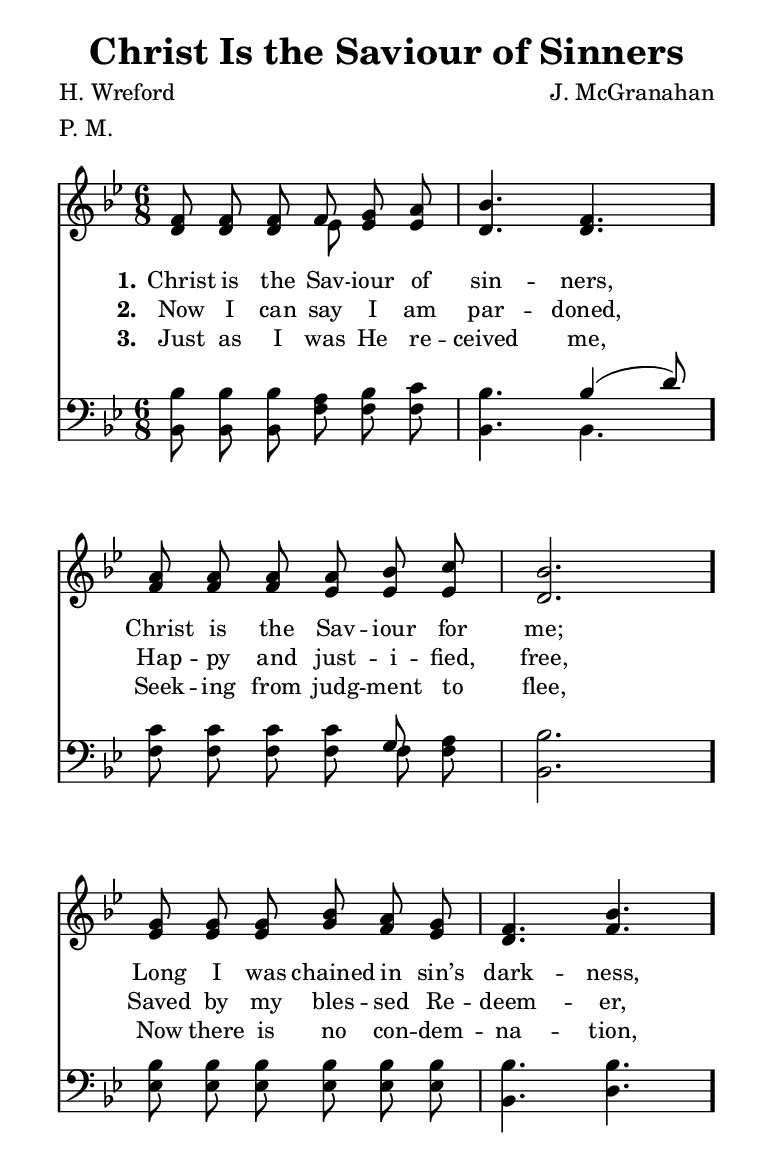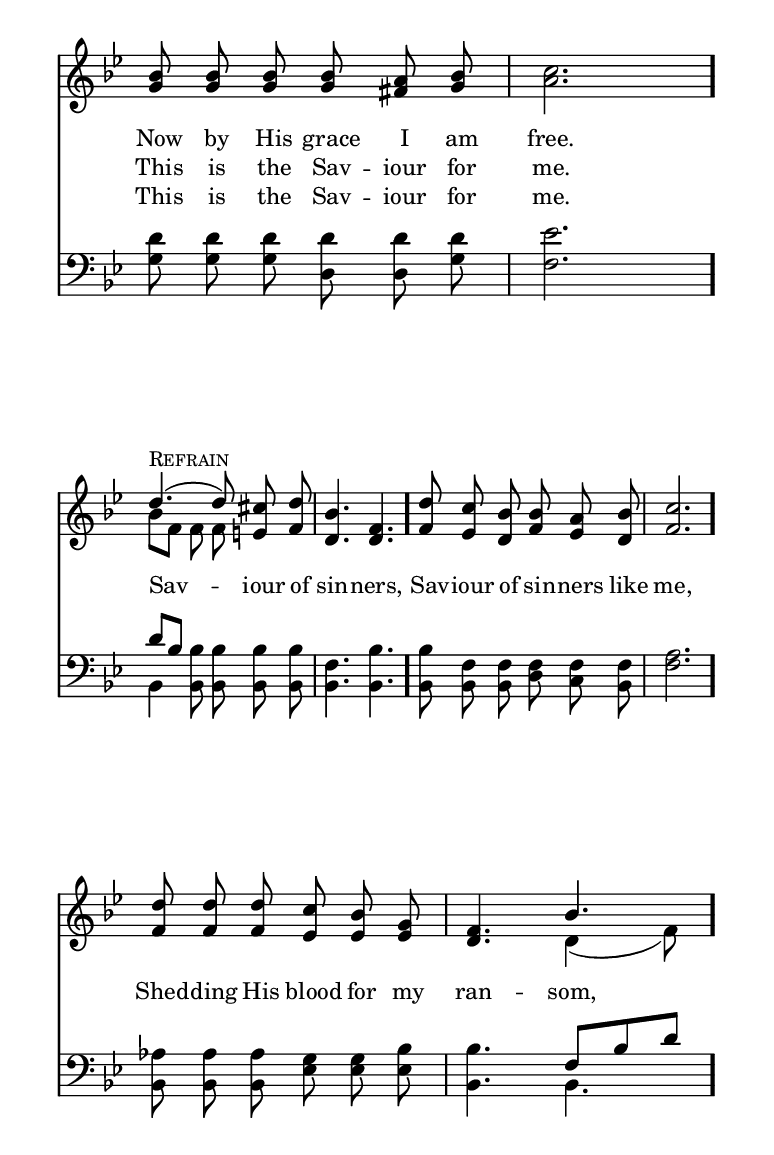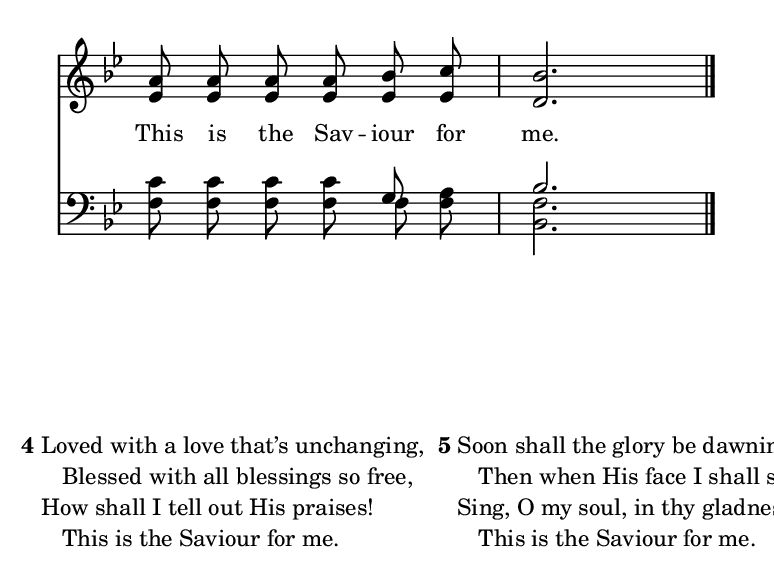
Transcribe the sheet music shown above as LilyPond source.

\include "common/global.ily"
\paper {
  \include "common/paper.ily"
}

\header{
  hymnnumber = "68"
  title = "Christ Is the Saviour of Sinners"
  tunename = "Showers of Blessing"
  meter = "P. M."
  poet = "H. Wreford"
  composer = "J. McGranahan"
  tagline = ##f
}

% for fermata in MIDI
ta = { \tempo 4=70 }
tb = { \tempo 4=35 }

patternAA = { c8 c8 c8 c8 c8 c8 | c4. c4. }
patternAB = { c8 c8 c8 c8 c8 c8 | c4. c4( c8) }
patternAC = { c8 c8 c8 c8 c8 c8 | c4. c8[ c8 c8] }

patternBA = { c8 c8 c8 c8 c8 c8 | c2. }

patternCA = { c4.( c8) c8 c8 | c4. c4. }
patternCB = { c8[ c8] c8 c8 c8 c8 | c4. c4. }
patternCC = { c4 c8 c8 c8 c8 | c4. c4. }

global = {
  \include "common/overrides.ily"
  \override Staff.TimeSignature.style = #'numbered
  \time 6/8
  \override Score.MetronomeMark.transparent = ##t % hide all fermata changes too
  \ta
  \key bes \major
  %\partial 4
  \autoBeamOff
}

notesSoprano = {
\global
\relative c' {

  \changePitch \patternAA { f f f f g a | bes f }
  \changePitch \patternBA { a a a a bes c | bes }
  \changePitch \patternAA { g g g bes a g | f bes }
  \changePitch \patternBA { bes bes bes bes a bes | c }

  << s^\markup { \small \caps "Refrain" }
  \changePitch \patternCA { d d cis d | bes f } >>
  \changePitch \patternBA { d' c bes bes a bes | c }
  \changePitch \patternAA { d d d c bes g | f bes }
  \changePitch \patternBA { a a a a bes c | bes }

  \bar "|."

}
}

notesAlto = {
\global
\relative e' {

  \changePitch \patternAA { d d d ees ees ees | d d }
  \changePitch \patternBA { f f f ees ees ees | d }
  \changePitch \patternAA { ees ees ees g f ees | d f }
  \changePitch \patternBA { g g g g fis g | a }

  \changePitch \patternCB { bes f f | f e! f | d d }
  \changePitch \patternBA { f ees d f ees d | f }
  \changePitch \patternAB { f f f ees ees ees | d d f }
  \changePitch \patternBA { ees ees ees ees ees ees | d }

}
}

notesTenor = {
\global
\relative a {

  \changePitch \patternAB { bes bes bes a bes c | bes bes d }
  \changePitch \patternBA { c c c c g a | bes }
  \changePitch \patternAA { bes bes bes bes bes bes | bes bes }
  \changePitch \patternBA { d d d d d d | ees }

  \changePitch \patternCB { d bes bes bes bes bes | f bes  }
  \changePitch \patternBA { bes f f f f f | a }
  \changePitch \patternAC { aes aes aes g g bes | bes f bes d }
  \changePitch \patternBA { c c c c g a | bes }

}
}

notesBass = {
\global
\relative f, {

  \changePitch \patternAA { bes bes bes f' f f | bes, bes }
  \changePitch \patternBA { f' f f f f f | bes, }
  \changePitch \patternAA { ees ees ees ees ees ees | bes d }
  \changePitch \patternBA { g g g d d g | f }

  \changePitch \patternCC { bes, bes bes bes bes | bes bes }
  \changePitch \patternBA { bes bes bes d c bes | f' }
  \changePitch \patternAA { bes, bes bes ees ees ees | bes bes }
  \changePitch \patternBA { f' f f f f f | < f bes, > }

}
}

Refrain = \lyricmode {

Sav -- iour of sin -- ners, \bar "."
Sav -- iour of sin -- ners like me, \bar "." \break
Shed -- ding His blood for my ran -- som, \bar "."
This is the Sav -- iour for me. \bar "." \break

}

wordsA = \lyricmode {
\set stanza = "1."

Christ is the Sav -- iour of sin -- ners, \bar "."
Christ is the Sav -- iour for me; \bar "." \break
Long I was chained in sin’s dark -- ness, \bar "."
Now by His grace I am free. \bar "." \break

}

wordsB = \lyricmode {
\set stanza = "2."

Now I can say I am par -- doned,
Hap -- py and just -- i -- fied, free,
Saved by my bles -- sed Re -- deem -- er,
This is the Sav -- iour for me.

\Refrain

}

wordsC = \lyricmode {
\set stanza = "3."

Just as I was He re -- ceived me,
Seek -- ing from judg -- ment to flee,
Now there is no con -- dem -- na -- tion,
This is the Sav -- iour for me.

}

wordsD = \markuplist {

\line { Loved with a love that’s unchanging, }
\line { { \hspace #2 } Blessed with all blessings so free, }
\line { How shall I tell out His praises! }
\line { { \hspace #2 } This is the Saviour for me. }

}

wordsE = \markuplist {

\line { Soon shall the glory be dawning, }
\line { { \hspace #2 } Then when His face I shall see, }
\line { Sing, O my soul, in thy gladness, }
\line { { \hspace #2 } This is the Saviour for me. }

}

\score {
  \context ChoirStaff <<
    \context Staff = upper <<
      \set Staff.autoBeaming = ##f
      \set ChoirStaff.systemStartDelimiter = #'SystemStartBar
      \set ChoirStaff.printPartCombineTexts = ##f
      \partcombine #'(2 . 9) \notesSoprano \notesAlto
      \context NullVoice = sopranos { \voiceOne << \notesSoprano >> }
      \context NullVoice = altos { \voiceTwo << \notesAlto >> }
      \context Lyrics = one   \lyricsto sopranos \wordsA
      \context Lyrics = two   \lyricsto sopranos \wordsB
      \context Lyrics = three \lyricsto sopranos \wordsC
    >>
    \context Staff = men <<
      \clef bass
      \set ChoirStaff.printPartCombineTexts = ##f
      \partcombine #'(2 . 9) \notesTenor \notesBass
      \context NullVoice = tenors { \voiceOne << \notesTenor >> }
      \context NullVoice = basses { \voiceTwo << \notesBass >> }
    >>
  >>
  \layout {
    \include "common/layout.ily"
  }
  \midi{
    \include "common/midi.ily"
  }
}

\noPageBreak

\markup { \fill-line {
  \hspace #0.1
  \line{ \bold 4 \column { \wordsD } }
  \hspace #0.1
  \line{ \bold 5 \column { \wordsE } }
  \hspace #0.1
} }

\pageBreak

\version "2.19.49"  % necessary for upgrading to future LilyPond versions.

% vi:set et ts=2 sw=2 ai nocindent syntax=lilypond:
